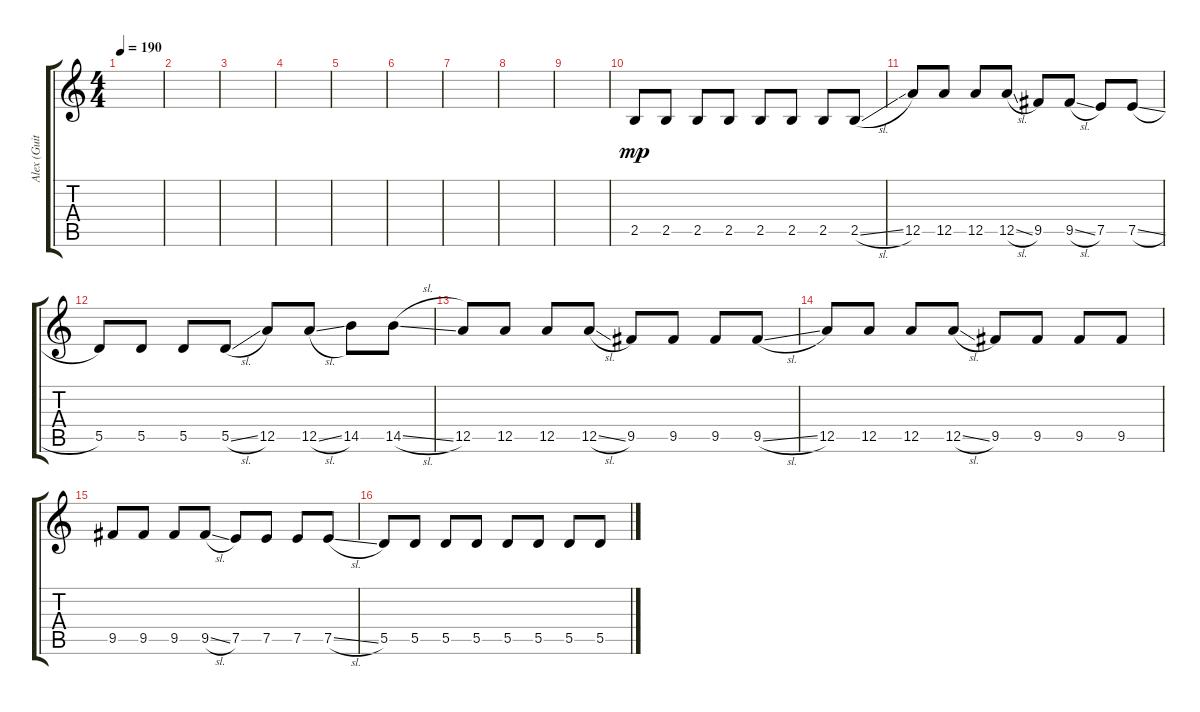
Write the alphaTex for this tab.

\track ("Alex (Guitar I)" "Alex (Guit") {instrument electricguitarclean}
\staff {score tabs}
\tuning (E4 B3 G3 D3 A2 E2) {hide}
\ts (4 4)
\tempo 190
\clef g2
\ks c
|
|
|
|
|
|
|
|
|
2.5.8{dy mp volume 16 instrument overdrivenguitar} 2.5.8 2.5.8 2.5.8 2.5.8 2.5.8 2.5.8 2.5{sl}.8 |
12.5.8 12.5.8 12.5.8 12.5{sl}.8 9.5.8 9.5{sl}.8 7.5.8 7.5{sl}.8 |
5.5.8 5.5.8 5.5.8 5.5{sl}.8 12.5.8 12.5{sl}.8 14.5.8 14.5{sl}.8 |
12.5.8 12.5.8 12.5.8 12.5{sl}.8 9.5.8 9.5.8 9.5.8 9.5{sl}.8 |
12.5.8 12.5.8 12.5.8 12.5{sl}.8 9.5.8 9.5.8 9.5.8 9.5.8 |
9.5.8 9.5.8 9.5.8 9.5{sl}.8 7.5.8 7.5.8 7.5.8 7.5{sl}.8 |
5.5.8 5.5.8 5.5.8 5.5.8 5.5.8 5.5.8 5.5.8 5.5{sl}.8
